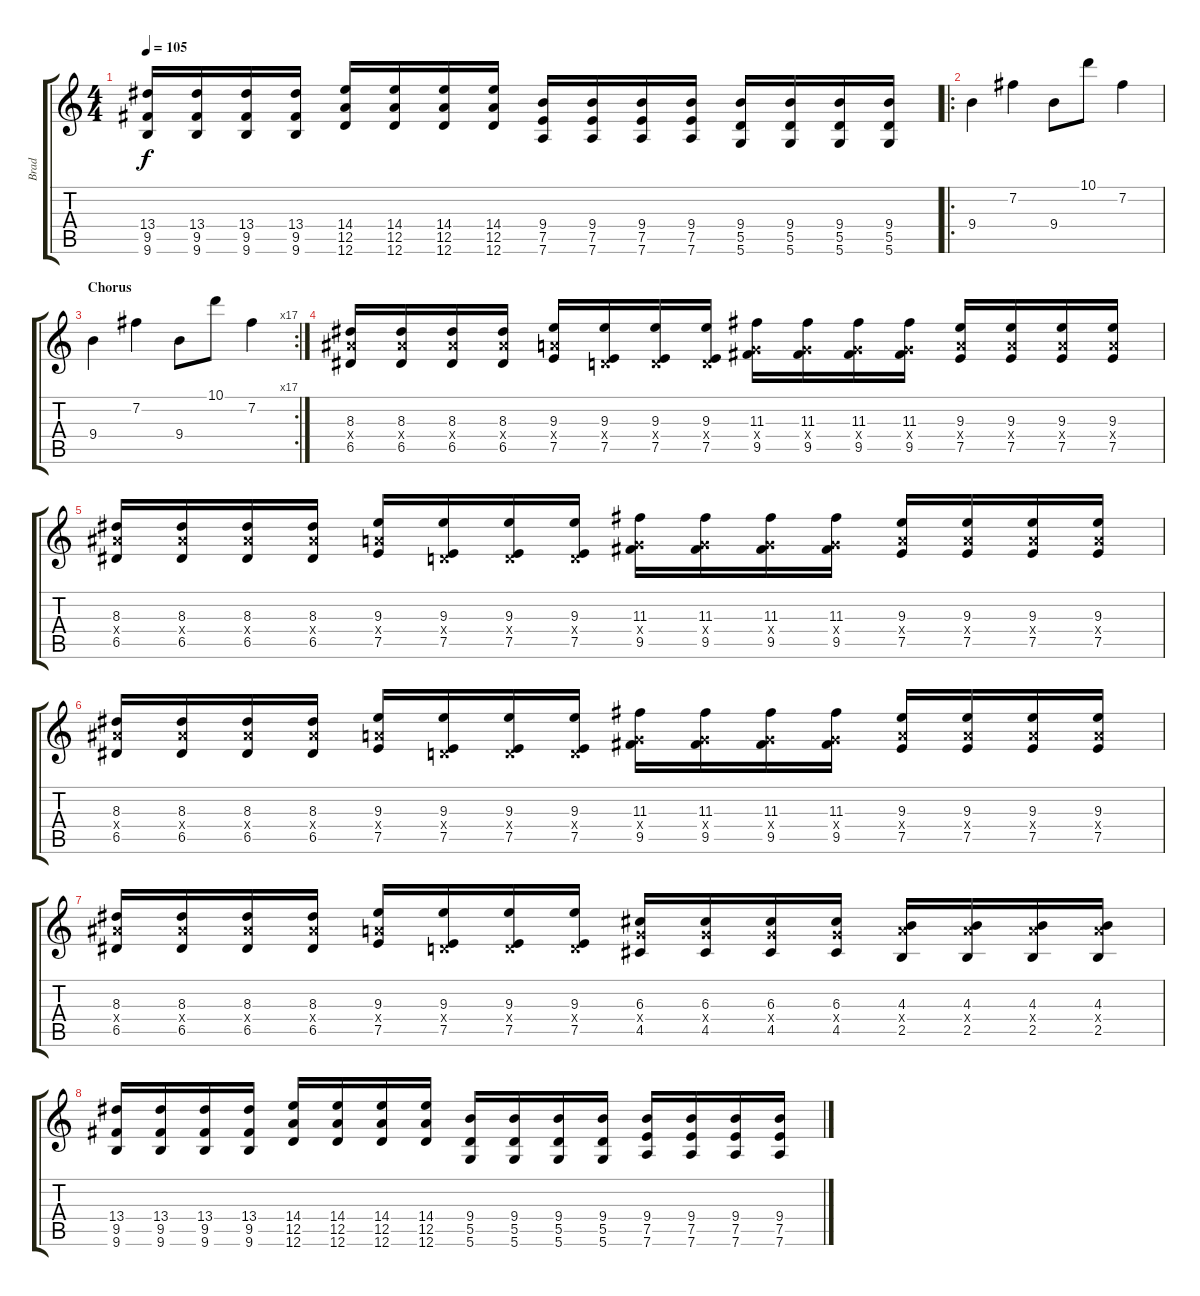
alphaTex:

\track ("Brad" "Brad") {instrument distortionguitar}
\staff {score tabs}
\tuning (E4 B3 G3 D3 A2 D2) {hide}
\ts (4 4)
\tempo 105
\clef g2
\ks c
(13.4 9.5 9.6).16{dy f} (13.4 9.5 9.6).16 (13.4 9.5 9.6).16 (13.4 9.5 9.6).16 (14.4 12.5 12.6).16 (14.4 12.5 12.6).16 (14.4 12.5 12.6).16 (14.4 12.5 12.6).16 (9.4 7.5 7.6).16 (9.4 7.5 7.6).16 (9.4 7.5 7.6).16 (9.4 7.5 7.6).16 (9.4 5.5 5.6).16 (9.4 5.5 5.6).16 (9.4 5.5 5.6).16 (9.4 5.5 5.6).16 |
\ro
9.4.4 7.2.4 9.4.8 10.1.8 7.2.4 |
\rc 17
\section ("" "Chorus")
9.4.4 7.2.4 9.4.8 10.1.8 7.2.4 |
(8.3 8.4{x} 6.5).16 (8.3 8.4{x} 6.5).16 (8.3 8.4{x} 6.5).16 (8.3 8.4{x} 6.5).16 (9.3 7.4{x} 7.5).16 (9.3 0.4{x} 7.5).16 (9.3 0.4{x} 7.5).16 (9.3 0.4{x} 7.5).16 (11.3 5.4{x} 9.5).16 (11.3 5.4{x} 9.5).16 (11.3 5.4{x} 9.5).16 (11.3 5.4{x} 9.5).16 (9.3 7.4{x} 7.5).16 (9.3 7.4{x} 7.5).16 (9.3 7.4{x} 7.5).16 (9.3 7.4{x} 7.5).16 |
(8.3 8.4{x} 6.5).16 (8.3 8.4{x} 6.5).16 (8.3 8.4{x} 6.5).16 (8.3 8.4{x} 6.5).16 (9.3 7.4{x} 7.5).16 (9.3 0.4{x} 7.5).16 (9.3 0.4{x} 7.5).16 (9.3 0.4{x} 7.5).16 (11.3 5.4{x} 9.5).16 (11.3 5.4{x} 9.5).16 (11.3 5.4{x} 9.5).16 (11.3 5.4{x} 9.5).16 (9.3 7.4{x} 7.5).16 (9.3 7.4{x} 7.5).16 (9.3 7.4{x} 7.5).16 (9.3 7.4{x} 7.5).16 |
(8.3 8.4{x} 6.5).16 (8.3 8.4{x} 6.5).16 (8.3 8.4{x} 6.5).16 (8.3 8.4{x} 6.5).16 (9.3 7.4{x} 7.5).16 (9.3 0.4{x} 7.5).16 (9.3 0.4{x} 7.5).16 (9.3 0.4{x} 7.5).16 (11.3 5.4{x} 9.5).16 (11.3 5.4{x} 9.5).16 (11.3 5.4{x} 9.5).16 (11.3 5.4{x} 9.5).16 (9.3 7.4{x} 7.5).16 (9.3 7.4{x} 7.5).16 (9.3 7.4{x} 7.5).16 (9.3 7.4{x} 7.5).16 |
(8.3 8.4{x} 6.5).16 (8.3 8.4{x} 6.5).16 (8.3 8.4{x} 6.5).16 (8.3 8.4{x} 6.5).16 (9.3 7.4{x} 7.5).16 (9.3 0.4{x} 7.5).16 (9.3 0.4{x} 7.5).16 (9.3 0.4{x} 7.5).16 (6.3 5.4{x} 4.5).16 (6.3 5.4{x} 4.5).16 (6.3 5.4{x} 4.5).16 (6.3 5.4{x} 4.5).16 (4.3 7.4{x} 2.5).16 (4.3 7.4{x} 2.5).16 (4.3 7.4{x} 2.5).16 (4.3 7.4{x} 2.5).16 |
(13.4 9.5 9.6).16 (13.4 9.5 9.6).16 (13.4 9.5 9.6).16 (13.4 9.5 9.6).16 (14.4 12.5 12.6).16 (14.4 12.5 12.6).16 (14.4 12.5 12.6).16 (14.4 12.5 12.6).16 (9.4 5.5 5.6).16 (9.4 5.5 5.6).16 (9.4 5.5 5.6).16 (9.4 5.5 5.6).16 (9.4 7.5 7.6).16 (9.4 7.5 7.6).16 (9.4 7.5 7.6).16 (9.4 7.5 7.6).16
